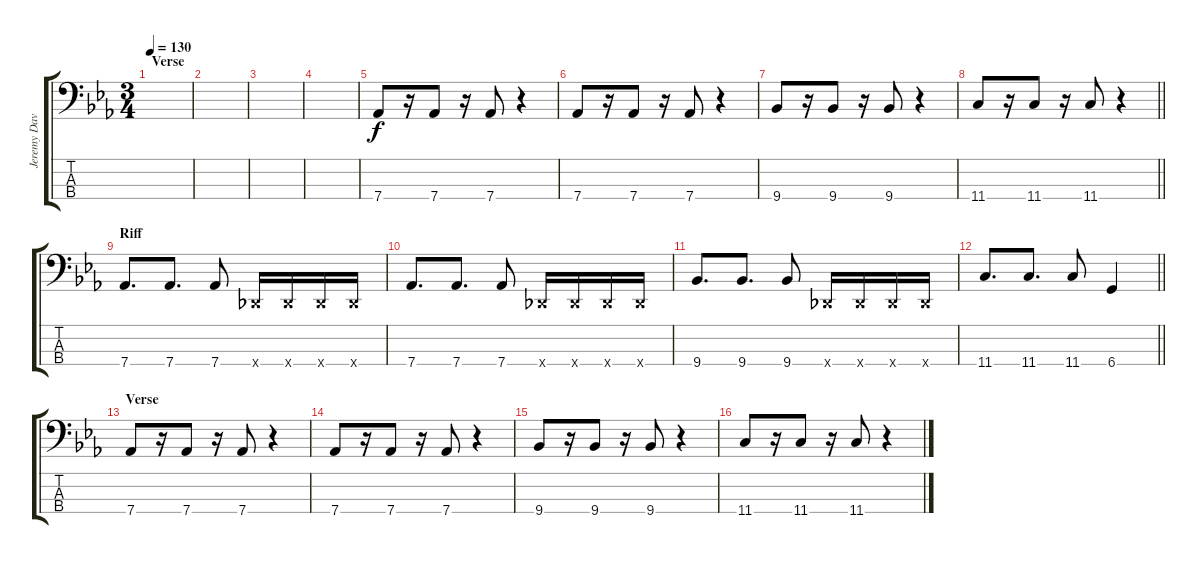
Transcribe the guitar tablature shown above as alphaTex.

\track ("Jeremy Davis (Bass)" "Jeremy Dav") {instrument electricbasspick}
\staff {score tabs}
\tuning (Gb2 Db2 Ab1 Db1) {hide}
\ts (3 4)
\section ("" "Verse")
\tempo 130
\clef f4
\ks eb
|
|
|
|
7.4.8 r.16 7.4.8 r.16 7.4.8 r.4 |
7.4.8 r.16 7.4.8 r.16 7.4.8 r.4 |
9.4.8 r.16 9.4.8 r.16 9.4.8 r.4 |
\barLineRight lightlight
11.4.8 r.16 11.4.8 r.16 11.4.8 r.4 |
\section ("" "Riff")
7.4.8{d} 7.4.8{d} 7.4.8 0.4{x}.16 0.4{x}.16 0.4{x}.16 0.4{x}.16 |
7.4.8{d} 7.4.8{d} 7.4.8 0.4{x}.16 0.4{x}.16 0.4{x}.16 0.4{x}.16 |
9.4.8{d} 9.4.8{d} 9.4.8 0.4{x}.16 0.4{x}.16 0.4{x}.16 0.4{x}.16 |
\barLineRight lightlight
11.4.8{d} 11.4.8{d} 11.4.8 6.4.4 |
\section ("" "Verse")
7.4.8 r.16 7.4.8 r.16 7.4.8 r.4 |
7.4.8 r.16 7.4.8 r.16 7.4.8 r.4 |
9.4.8 r.16 9.4.8 r.16 9.4.8 r.4 |
11.4.8 r.16 11.4.8 r.16 11.4.8 r.4
